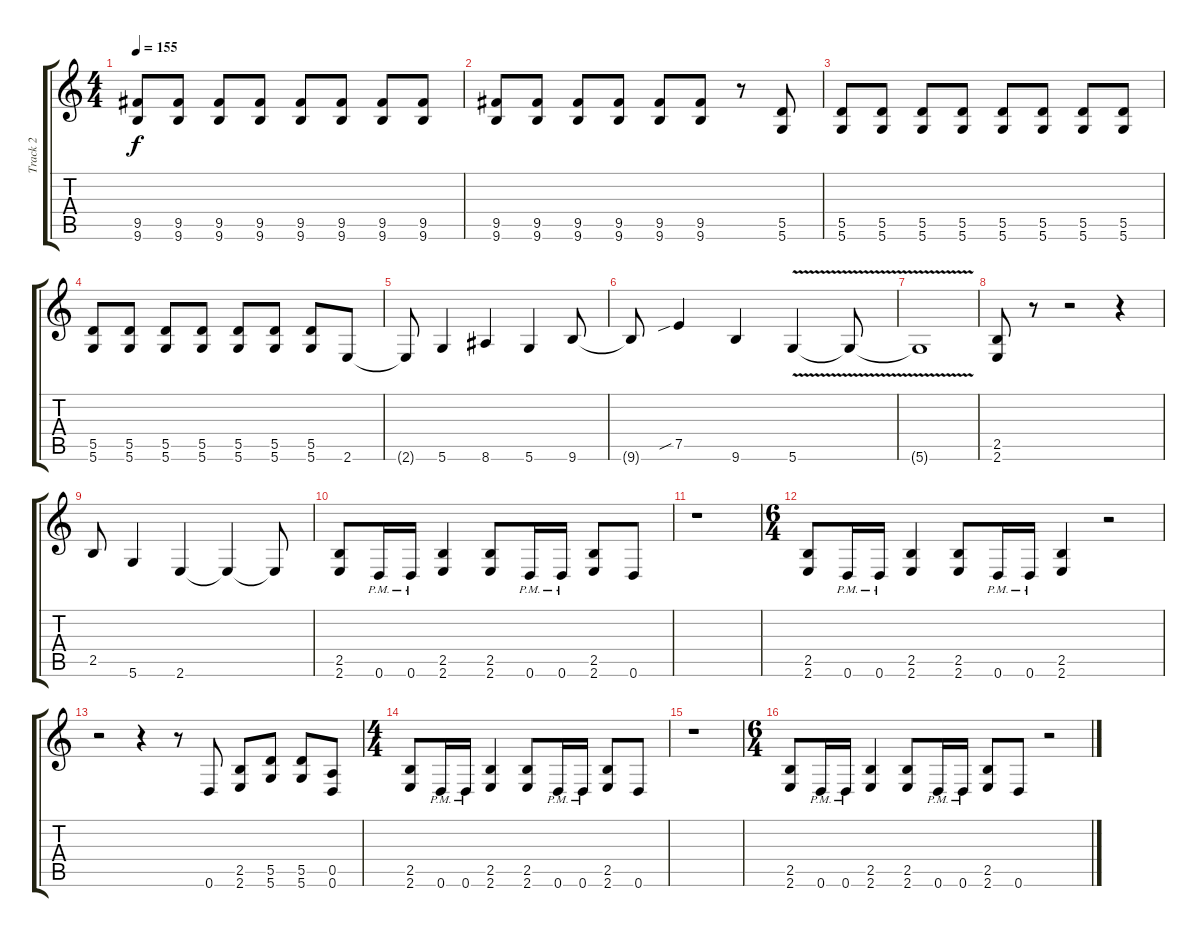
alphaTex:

\track ("Track 2" "Track 2") {instrument distortionguitar}
\staff {score tabs}
\tuning (E4 B3 G3 D3 A2 D2) {hide}
\ts (4 4)
\tempo 155
\clef g2
\ks c
(9.5 9.6).8{dy f} (9.5 9.6).8 (9.5 9.6).8 (9.5 9.6).8 (9.5 9.6).8 (9.5 9.6).8 (9.5 9.6).8 (9.5 9.6).8 |
(9.5 9.6).8 (9.5 9.6).8 (9.5 9.6).8 (9.5 9.6).8 (9.5 9.6).8 (9.5 9.6).8 r.8 (5.5 5.6).8 |
(5.5 5.6).8 (5.5 5.6).8 (5.5 5.6).8 (5.5 5.6).8 (5.5 5.6).8 (5.5 5.6).8 (5.5 5.6).8 (5.5 5.6).8 |
(5.5 5.6).8 (5.5 5.6).8 (5.5 5.6).8 (5.5 5.6).8 (5.5 5.6).8 (5.5 5.6).8 (5.5 5.6).8 2.6.8 |
2.6{t}.8 5.6.4 8.6.4 5.6.4 9.6.8 |
9.6{t}.8 7.5{sib}.4 9.6.4 5.6{v}.4 5.6{v t}.8 |
5.6{v t}.1 |
(2.5 2.6).8 r.8 r.2 r.4 |
2.5.8 5.6.4 2.6.4 2.6{t}.4 2.6{t}.8 |
(2.5 2.6).8 0.6{pm}.16 0.6{pm}.16 (2.5 2.6).4 (2.5 2.6).8 0.6{pm}.16 0.6{pm}.16 (2.5 2.6).8 0.6.8 |
r.1 |
\ts (6 4)
(2.5 2.6).8 0.6{pm}.16 0.6{pm}.16 (2.5 2.6).4 (2.5 2.6).8 0.6{pm}.16 0.6{pm}.16 (2.5 2.6).4 r.2 |
r.2 r.4 r.8 0.6.8 (2.5 2.6).8 (5.5 5.6).8 (5.5 5.6).8 (0.5 0.6).8 |
\ts (4 4)
(2.5 2.6).8 0.6{pm}.16 0.6{pm}.16 (2.5 2.6).4 (2.5 2.6).8 0.6{pm}.16 0.6{pm}.16 (2.5 2.6).8 0.6.8 |
r.1 |
\ts (6 4)
(2.5 2.6).8 0.6{pm}.16 0.6{pm}.16 (2.5 2.6).4 (2.5 2.6).8 0.6{pm}.16 0.6{pm}.16 (2.5 2.6).8 0.6.8 r.2
